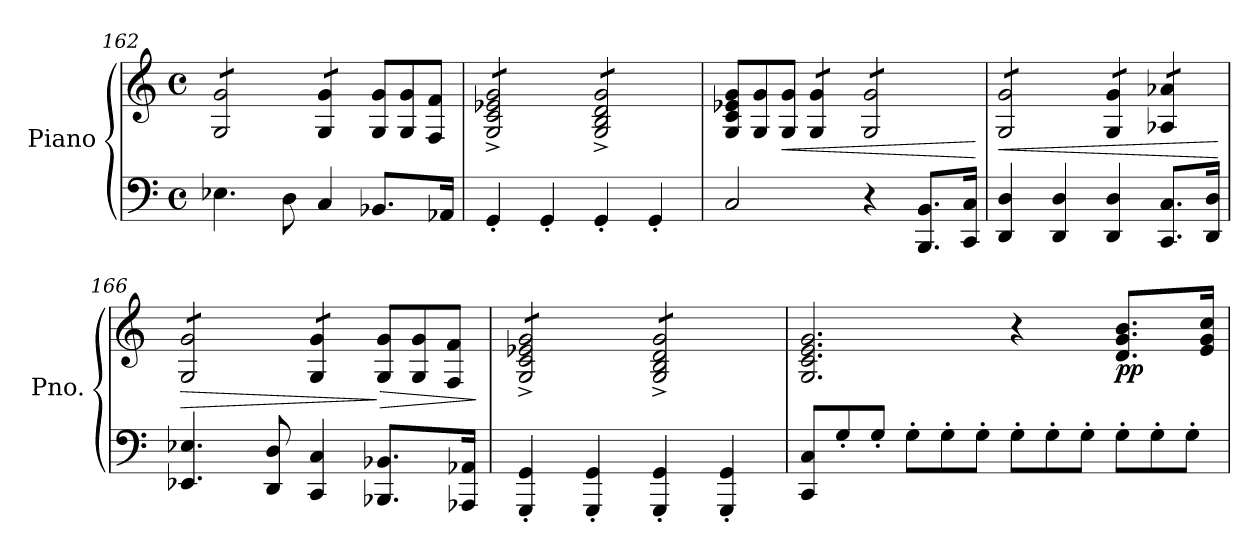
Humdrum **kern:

**kern	**kern	**dynam
*part1	*part1	*part1
*staff2	*staff1	*staff1/2
*I"Piano	*	*
*I'Pno.	*	*
!!LO:LB:g=z
*clefF4	*clefG2	*
*k[]	*k[]	*
*M4/4	*M4/4	*
*met(c)	*met(c)	*
*	*Xtuplet	*
=162	=162	=162
*	*tremolo	*
4.E-X\	12G/ 12g/L	.
.	12G/ 12g/	.
.	12G/ 12g/	.
.	12G/ 12g/	.
.	12G/ 12g/	.
8D\	.	.
.	12G/ 12g/J	.
4C/	12G/ 12g/L	.
.	12G/ 12g/	.
.	12G/ 12g/J	.
*	*Xtremolo	*
8.BB-X/L	12G/ 12g/L	.
.	12G/ 12g/	.
.	12F/ 12f/J	.
16AA-X/Jk	.	.
=163	=163	=163
*	*tremolo	*
4GG'/	12G/^ 12c/^ 12e-X/^ 12g/^L	.
.	12G/^ 12c/^ 12e-X/^ 12g/^	.
.	12G/^ 12c/^ 12e-X/^ 12g/^	.
4GG'/	12G/^ 12c/^ 12e-X/^ 12g/^	.
.	12G/^ 12c/^ 12e-X/^ 12g/^	.
.	12G/^ 12c/^ 12e-X/^ 12g/^J	.
4GG'/	12G/^ 12B/^ 12d/^ 12g/^L	.
.	12G/^ 12B/^ 12d/^ 12g/^	.
.	12G/^ 12B/^ 12d/^ 12g/^	.
4GG'/	12G/^ 12B/^ 12d/^ 12g/^	.
.	12G/^ 12B/^ 12d/^ 12g/^	.
.	12G/^ 12B/^ 12d/^ 12g/^J	.
*	*Xtremolo	*
=164	=164	=164
2C/	12G/ 12c/ 12e-X/ 12g/L	.
.	12G/ 12g/	.
!	!	!LO:HP:b
.	12G/ 12g/J	<
*	*tremolo	*
.	12G/ 12g/L	.
.	12G/ 12g/	.
.	12G/ 12g/J	.
4r	12G/ 12g/L	.
.	12G/ 12g/	.
.	12G/ 12g/	.
8.BBB/ 8.BB/L	12G/ 12g/	.
.	12G/ 12g/	.
.	12G/ 12g/J	.
16CC/ 16C/Jk	.	.
.	.	[
=165	=165	=165
!	!	!LO:HP:b
4DD/ 4D/	12G/ 12g/L	<
.	12G/ 12g/	.
.	12G/ 12g/	.
4DD/ 4D/	12G/ 12g/	.
.	12G/ 12g/	.
.	12G/ 12g/J	.
4DD/ 4D/	12G/ 12g/L	.
.	12G/ 12g/	.
.	12G/ 12g/J	.
8.CC/ 8.C/L	12A-X/ 12a-X/L	.
.	12A-X/ 12a-X/	.
.	12A-X/ 12a-X/J	.
16DD/ 16D/Jk	.	.
.	.	[
=166	=166	=166
!	!	!LO:HP:b
4.EE-X/ 4.E-X/	12G/ 12g/L	>
.	12G/ 12g/	.
.	12G/ 12g/	.
.	12G/ 12g/	.
.	12G/ 12g/	.
8DD/ 8D/	.	.
.	12G/ 12g/J	.
4CC/ 4C/	12G/ 12g/L	.
.	12G/ 12g/	.
.	12G/ 12g/J	.
*	*Xtremolo	*
!	!	!LO:HP:n=1:b
8.BBB-X/ 8.BB-X/L	12G/ 12g/L	] >
.	12G/ 12g/	.
.	12F/ 12f/J	.
16AAA-X/ 16AA-X/Jk	.	.
.	.	]
!!LO:PB:g=z
=167	=167	=167
*	*tremolo	*
4GGG/' 4GG/'	12G/^ 12c/^ 12e-X/^ 12g/^L	.
.	12G/^ 12c/^ 12e-X/^ 12g/^	.
.	12G/^ 12c/^ 12e-X/^ 12g/^	.
4GGG/' 4GG/'	12G/^ 12c/^ 12e-X/^ 12g/^	.
.	12G/^ 12c/^ 12e-X/^ 12g/^	.
.	12G/^ 12c/^ 12e-X/^ 12g/^J	.
4GGG/' 4GG/'	12G/^ 12B/^ 12d/^ 12g/^L	.
.	12G/^ 12B/^ 12d/^ 12g/^	.
.	12G/^ 12B/^ 12d/^ 12g/^	.
4GGG/' 4GG/'	12G/^ 12B/^ 12d/^ 12g/^	.
.	12G/^ 12B/^ 12d/^ 12g/^	.
.	12G/^ 12B/^ 12d/^ 12g/^J	.
*	*Xtremolo	*
=168	=168	=168
*Xtuplet	*	*
12CC/ 12C/L	3.G/ 3.c/ 3.e/ 3.g/	.
12G'/	.	.
12G'/J	.	.
12G'\L	.	.
12G'\	.	.
12G'\J	.	.
12G'\L	4r	.
12G'\	.	.
12G'\J	.	.
!	!	!LO:DY:b
12G'\L	8.d/ 8.g/ 8.b/L	pp
12G'\	.	.
12G'\J	.	.
.	16e/ 16g/ 16cc/Jk	.
=	=	=
*-	*-	*-
